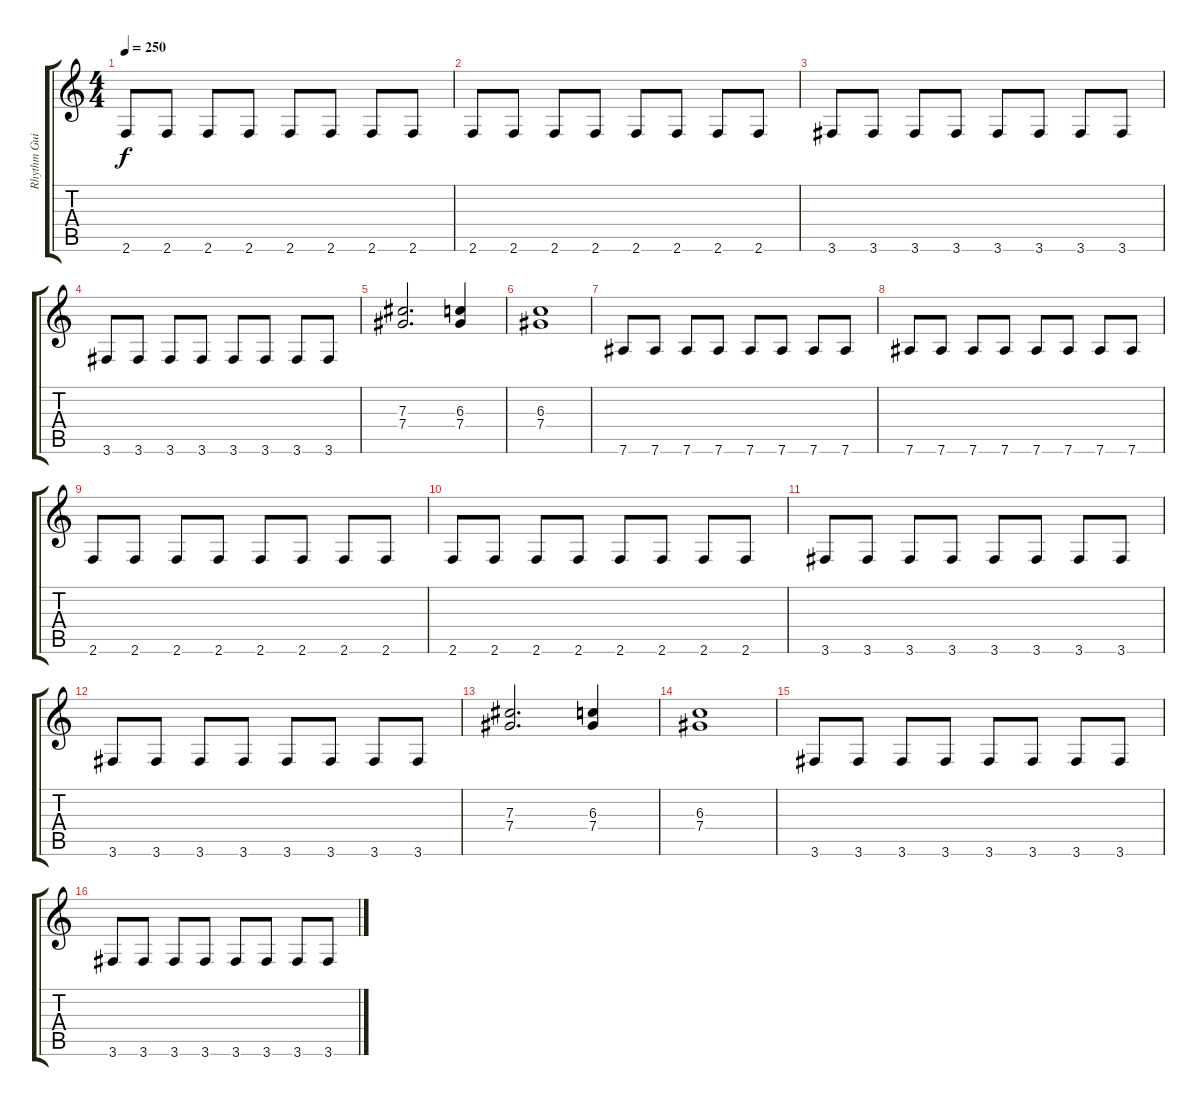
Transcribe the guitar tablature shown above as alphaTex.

\track ("Rhythm Guitar" "Rhythm Gui") {instrument overdrivenguitar}
\staff {score tabs}
\tuning (Eb4 Bb3 Gb3 Db3 Ab2 Eb2) {hide}
\ts (4 4)
\tempo 250
\clef g2
\ks c
2.6.8{dy f} 2.6.8 2.6.8 2.6.8 2.6.8 2.6.8 2.6.8 2.6.8 |
2.6.8 2.6.8 2.6.8 2.6.8 2.6.8 2.6.8 2.6.8 2.6.8 |
3.6.8 3.6.8 3.6.8 3.6.8 3.6.8 3.6.8 3.6.8 3.6.8 |
3.6.8 3.6.8 3.6.8 3.6.8 3.6.8 3.6.8 3.6.8 3.6.8 |
(7.3 7.4).2{d} (6.3 7.4).4 |
(6.3 7.4).1 |
7.6.8 7.6.8 7.6.8 7.6.8 7.6.8 7.6.8 7.6.8 7.6.8 |
7.6.8 7.6.8 7.6.8 7.6.8 7.6.8 7.6.8 7.6.8 7.6.8 |
2.6.8 2.6.8 2.6.8 2.6.8 2.6.8 2.6.8 2.6.8 2.6.8 |
2.6.8 2.6.8 2.6.8 2.6.8 2.6.8 2.6.8 2.6.8 2.6.8 |
3.6.8 3.6.8 3.6.8 3.6.8 3.6.8 3.6.8 3.6.8 3.6.8 |
3.6.8 3.6.8 3.6.8 3.6.8 3.6.8 3.6.8 3.6.8 3.6.8 |
(7.3 7.4).2{d} (6.3 7.4).4 |
(6.3 7.4).1 |
3.6.8 3.6.8 3.6.8 3.6.8 3.6.8 3.6.8 3.6.8 3.6.8 |
3.6.8 3.6.8 3.6.8 3.6.8 3.6.8 3.6.8 3.6.8 3.6.8
